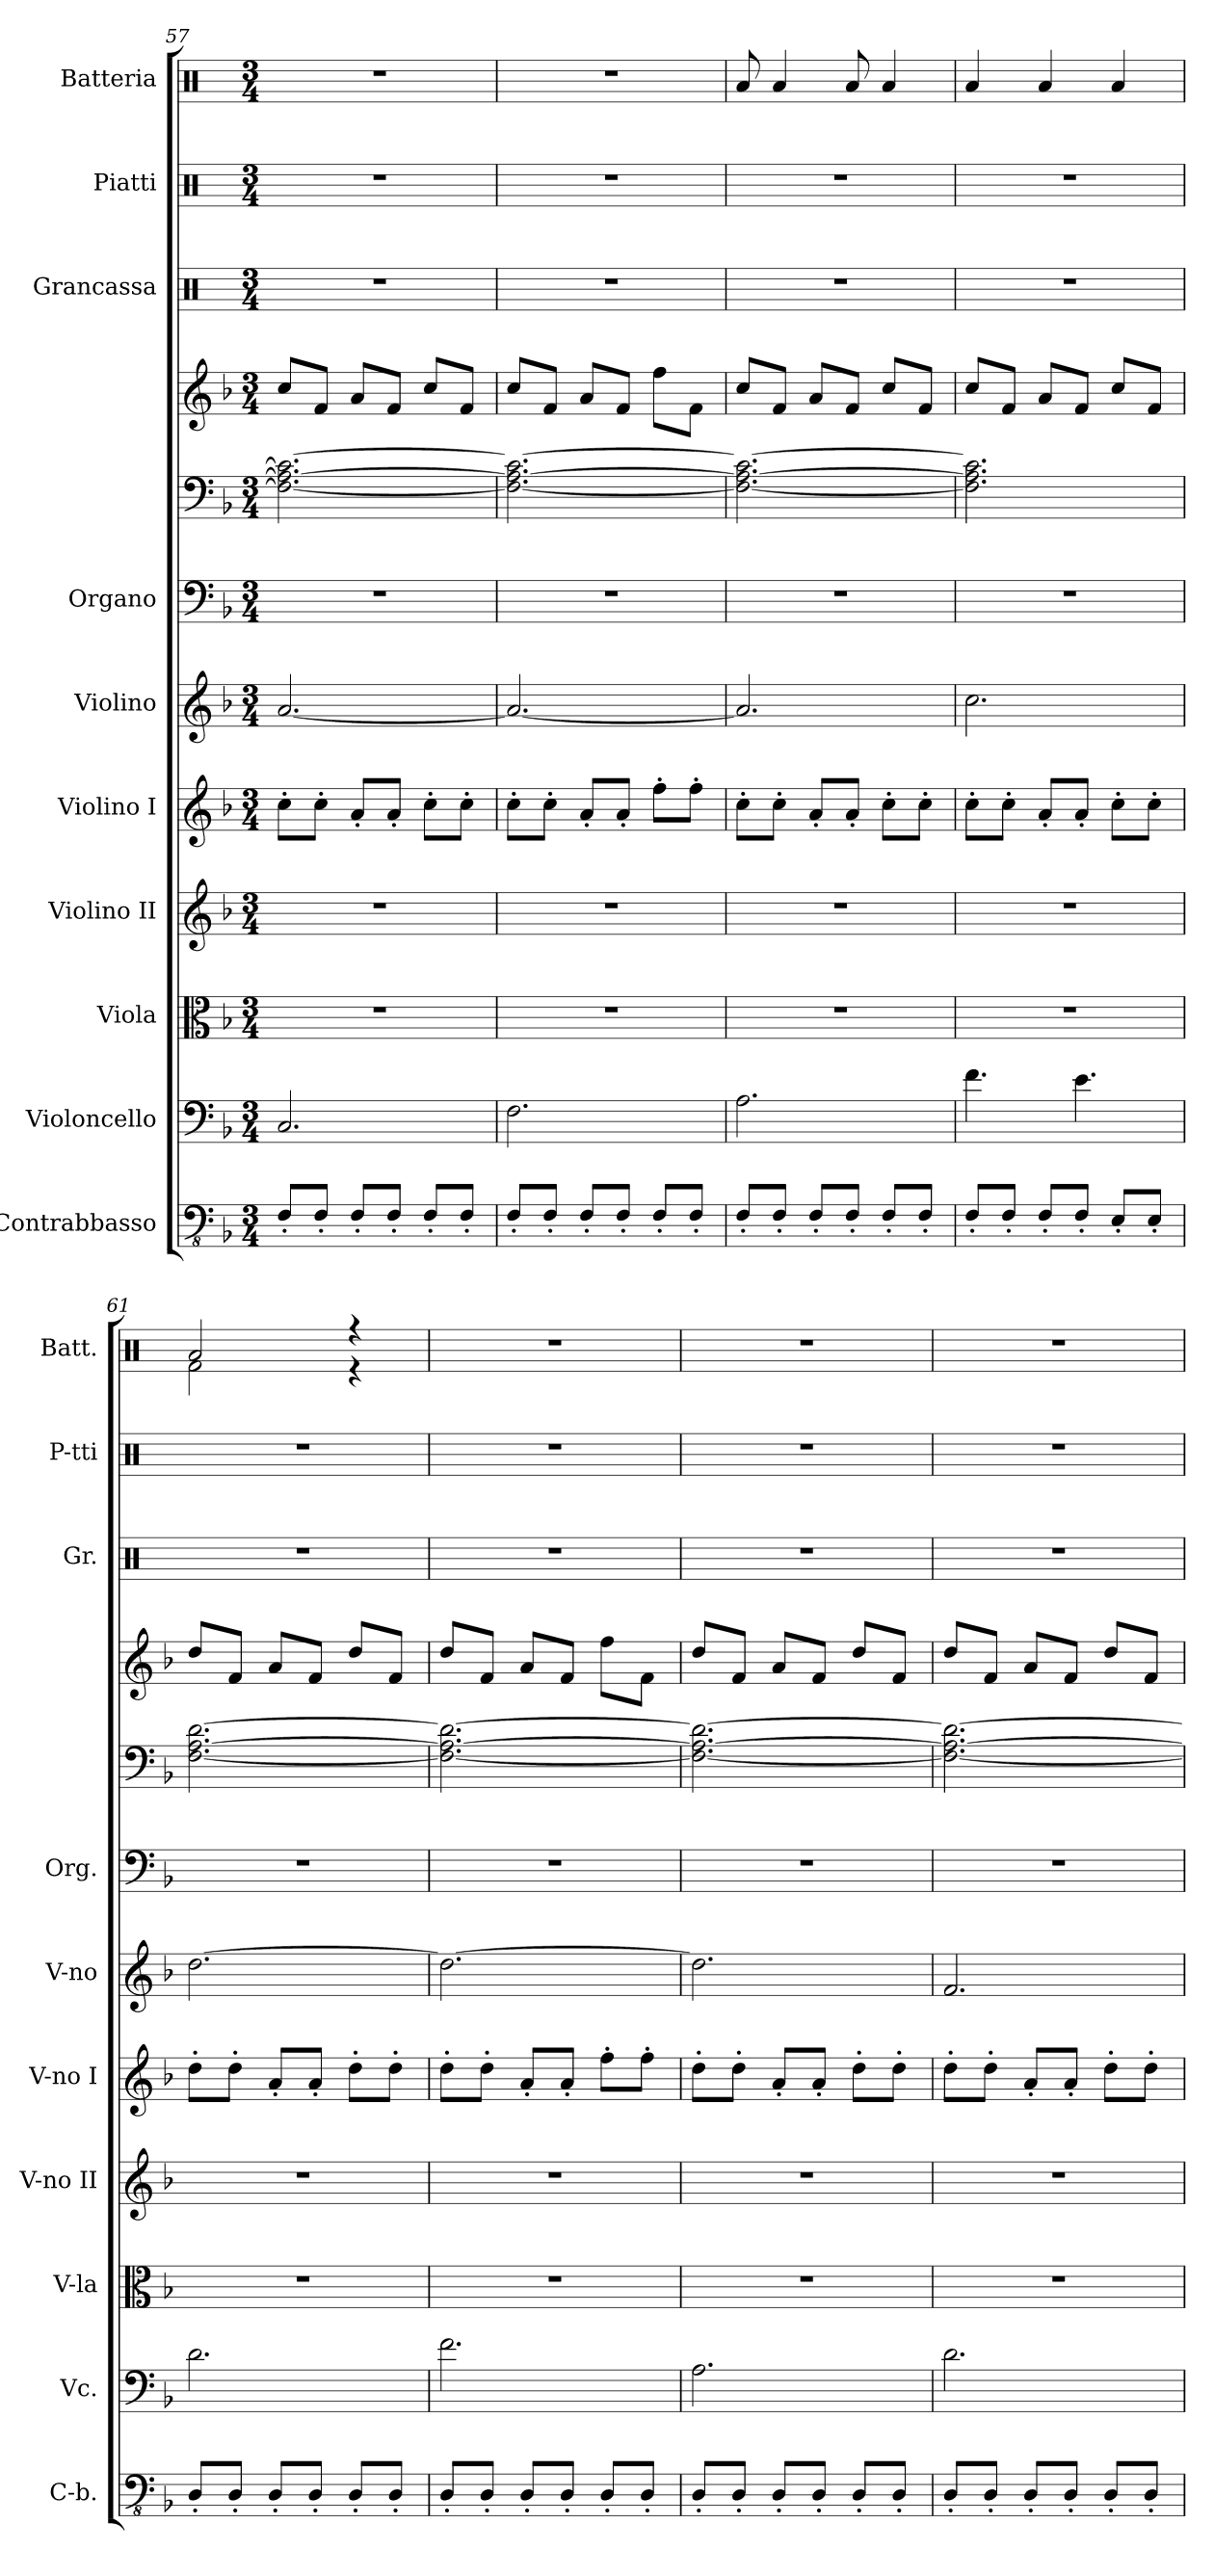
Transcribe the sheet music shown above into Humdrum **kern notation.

**kern	**kern	**kern	**kern	**kern	**kern	**kern	**kern	**kern	**kern	**kern	**kern
*part10	*part9	*part8	*part7	*part6	*part5	*part4	*part4	*part4	*part3	*part2	*part1
*staff12	*staff11	*staff10	*staff9	*staff8	*staff7	*staff6	*staff5	*staff4	*staff3	*staff2	*staff1
*I"Contrabbasso	*I"Violoncello	*I"Viola	*I"Violino II	*I"Violino I	*I"Violino	*I"Organo	*	*	*I"Grancassa	*I"Piatti	*I"Batteria
*I'C-b.	*I'Vc.	*I'V-la	*I'V-no II	*I'V-no I	*I'V-no	*I'Org.	*	*	*I'Gr.	*I'P-tti	*I'Batt.
*clefFv4	*clefF4	*clefC3	*clefG2	*clefG2	*clefG2	*clefF4	*clefF4	*clefG2	*clefX	*clefX	*clefX
*ITrd7c12	*	*	*	*	*	*	*	*	*	*	*
*k[b-]	*k[b-]	*k[b-]	*k[b-]	*k[b-]	*k[b-]	*k[b-]	*k[b-]	*k[b-]	*k[]	*k[]	*k[]
*M3/4	*M3/4	*M3/4	*M3/4	*M3/4	*M3/4	*M3/4	*M3/4	*M3/4	*M3/4	*M3/4	*M3/4
=57	=57	=57	=57	=57	=57	=57	=57	=57	=57	=57	=57
8FFF'/L	2.C/	2.r	2.r	8cc'\L	[2.a/	2.r	2.F\_ 2.A\_ 2.c\_	8cc/L	2.r	2.r	2.r
8FFF'/J	.	.	.	8cc'\J	.	.	.	8f/J	.	.	.
8FFF'/L	.	.	.	8a'/L	.	.	.	8a/L	.	.	.
8FFF'/J	.	.	.	8a'/J	.	.	.	8f/J	.	.	.
8FFF'/L	.	.	.	8cc'\L	.	.	.	8cc/L	.	.	.
8FFF'/J	.	.	.	8cc'\J	.	.	.	8f/J	.	.	.
=58	=58	=58	=58	=58	=58	=58	=58	=58	=58	=58	=58
8FFF'/L	2.F\	2.r	2.r	8cc'\L	2.a/_	2.r	2.F\_ 2.A\_ 2.c\_	8cc/L	2.r	2.r	2.r
8FFF'/J	.	.	.	8cc'\J	.	.	.	8f/J	.	.	.
8FFF'/L	.	.	.	8a'/L	.	.	.	8a/L	.	.	.
8FFF'/J	.	.	.	8a'/J	.	.	.	8f/J	.	.	.
8FFF'/L	.	.	.	8ff'\L	.	.	.	8ff\L	.	.	.
8FFF'/J	.	.	.	8ff'\J	.	.	.	8f\J	.	.	.
!!LO:PB:g=z
=59	=59	=59	=59	=59	=59	=59	=59	=59	=59	=59	=59
8FFF'/L	2.A\	2.r	2.r	8cc'\L	2.a/]	2.r	2.F\_ 2.A\_ 2.c\_	8cc/L	2.r	2.r	8Ra/
8FFF'/J	.	.	.	8cc'\J	.	.	.	8f/J	.	.	4Ra/
8FFF'/L	.	.	.	8a'/L	.	.	.	8a/L	.	.	.
8FFF'/J	.	.	.	8a'/J	.	.	.	8f/J	.	.	8Ra/
8FFF'/L	.	.	.	8cc'\L	.	.	.	8cc/L	.	.	4Ra/
8FFF'/J	.	.	.	8cc'\J	.	.	.	8f/J	.	.	.
=60	=60	=60	=60	=60	=60	=60	=60	=60	=60	=60	=60
8FFF'/L	4.f\	2.r	2.r	8cc'\L	2.cc\	2.r	2.F\] 2.A\] 2.c\]	8cc/L	2.r	2.r	4Ra/
8FFF'/J	.	.	.	8cc'\J	.	.	.	8f/J	.	.	.
8FFF'/L	.	.	.	8a'/L	.	.	.	8a/L	.	.	4Ra/
8FFF'/J	4.e\	.	.	8a'/J	.	.	.	8f/J	.	.	.
8EEE'/L	.	.	.	8cc'\L	.	.	.	8cc/L	.	.	4Ra/
8EEE'/J	.	.	.	8cc'\J	.	.	.	8f/J	.	.	.
=61	=61	=61	=61	=61	=61	=61	=61	=61	=61	=61	=61
*	*	*	*	*	*	*	*	*	*	*	*^
8DDD'/L	2.d\	2.r	2.r	8dd'\L	[2.dd\	2.r	[2.F\ [2.A\ [2.d\	8dd/L	2.r	2.r	2Ra/	2Rf\
8DDD'/J	.	.	.	8dd'\J	.	.	.	8f/J	.	.	.	.
8DDD'/L	.	.	.	8a'/L	.	.	.	8a/L	.	.	.	.
8DDD'/J	.	.	.	8a'/J	.	.	.	8f/J	.	.	.	.
8DDD'/L	.	.	.	8dd'\L	.	.	.	8dd/L	.	.	4r	4r
8DDD'/J	.	.	.	8dd'\J	.	.	.	8f/J	.	.	.	.
*	*	*	*	*	*	*	*	*	*	*	*v	*v
=62	=62	=62	=62	=62	=62	=62	=62	=62	=62	=62	=62
8DDD'/L	2.f\	2.r	2.r	8dd'\L	2.dd\_	2.r	2.F\_ 2.A\_ 2.d\_	8dd/L	2.r	2.r	2.r
8DDD'/J	.	.	.	8dd'\J	.	.	.	8f/J	.	.	.
8DDD'/L	.	.	.	8a'/L	.	.	.	8a/L	.	.	.
8DDD'/J	.	.	.	8a'/J	.	.	.	8f/J	.	.	.
8DDD'/L	.	.	.	8ff'\L	.	.	.	8ff\L	.	.	.
8DDD'/J	.	.	.	8ff'\J	.	.	.	8f\J	.	.	.
=63	=63	=63	=63	=63	=63	=63	=63	=63	=63	=63	=63
8DDD'/L	2.A\	2.r	2.r	8dd'\L	2.dd\]	2.r	2.F\_ 2.A\_ 2.d\_	8dd/L	2.r	2.r	2.r
8DDD'/J	.	.	.	8dd'\J	.	.	.	8f/J	.	.	.
8DDD'/L	.	.	.	8a'/L	.	.	.	8a/L	.	.	.
8DDD'/J	.	.	.	8a'/J	.	.	.	8f/J	.	.	.
8DDD'/L	.	.	.	8dd'\L	.	.	.	8dd/L	.	.	.
8DDD'/J	.	.	.	8dd'\J	.	.	.	8f/J	.	.	.
!!LO:PB:g=z
=64	=64	=64	=64	=64	=64	=64	=64	=64	=64	=64	=64
8DDD'/L	2.d\	2.r	2.r	8dd'\L	2.f/	2.r	2.F\_ 2.A\_ 2.d\_	8dd/L	2.r	2.r	2.r
8DDD'/J	.	.	.	8dd'\J	.	.	.	8f/J	.	.	.
8DDD'/L	.	.	.	8a'/L	.	.	.	8a/L	.	.	.
8DDD'/J	.	.	.	8a'/J	.	.	.	8f/J	.	.	.
8DDD'/L	.	.	.	8dd'\L	.	.	.	8dd/L	.	.	.
8DDD'/J	.	.	.	8dd'\J	.	.	.	8f/J	.	.	.
=	=	=	=	=	=	=	=	=	=	=	=
*-	*-	*-	*-	*-	*-	*-	*-	*-	*-	*-	*-
